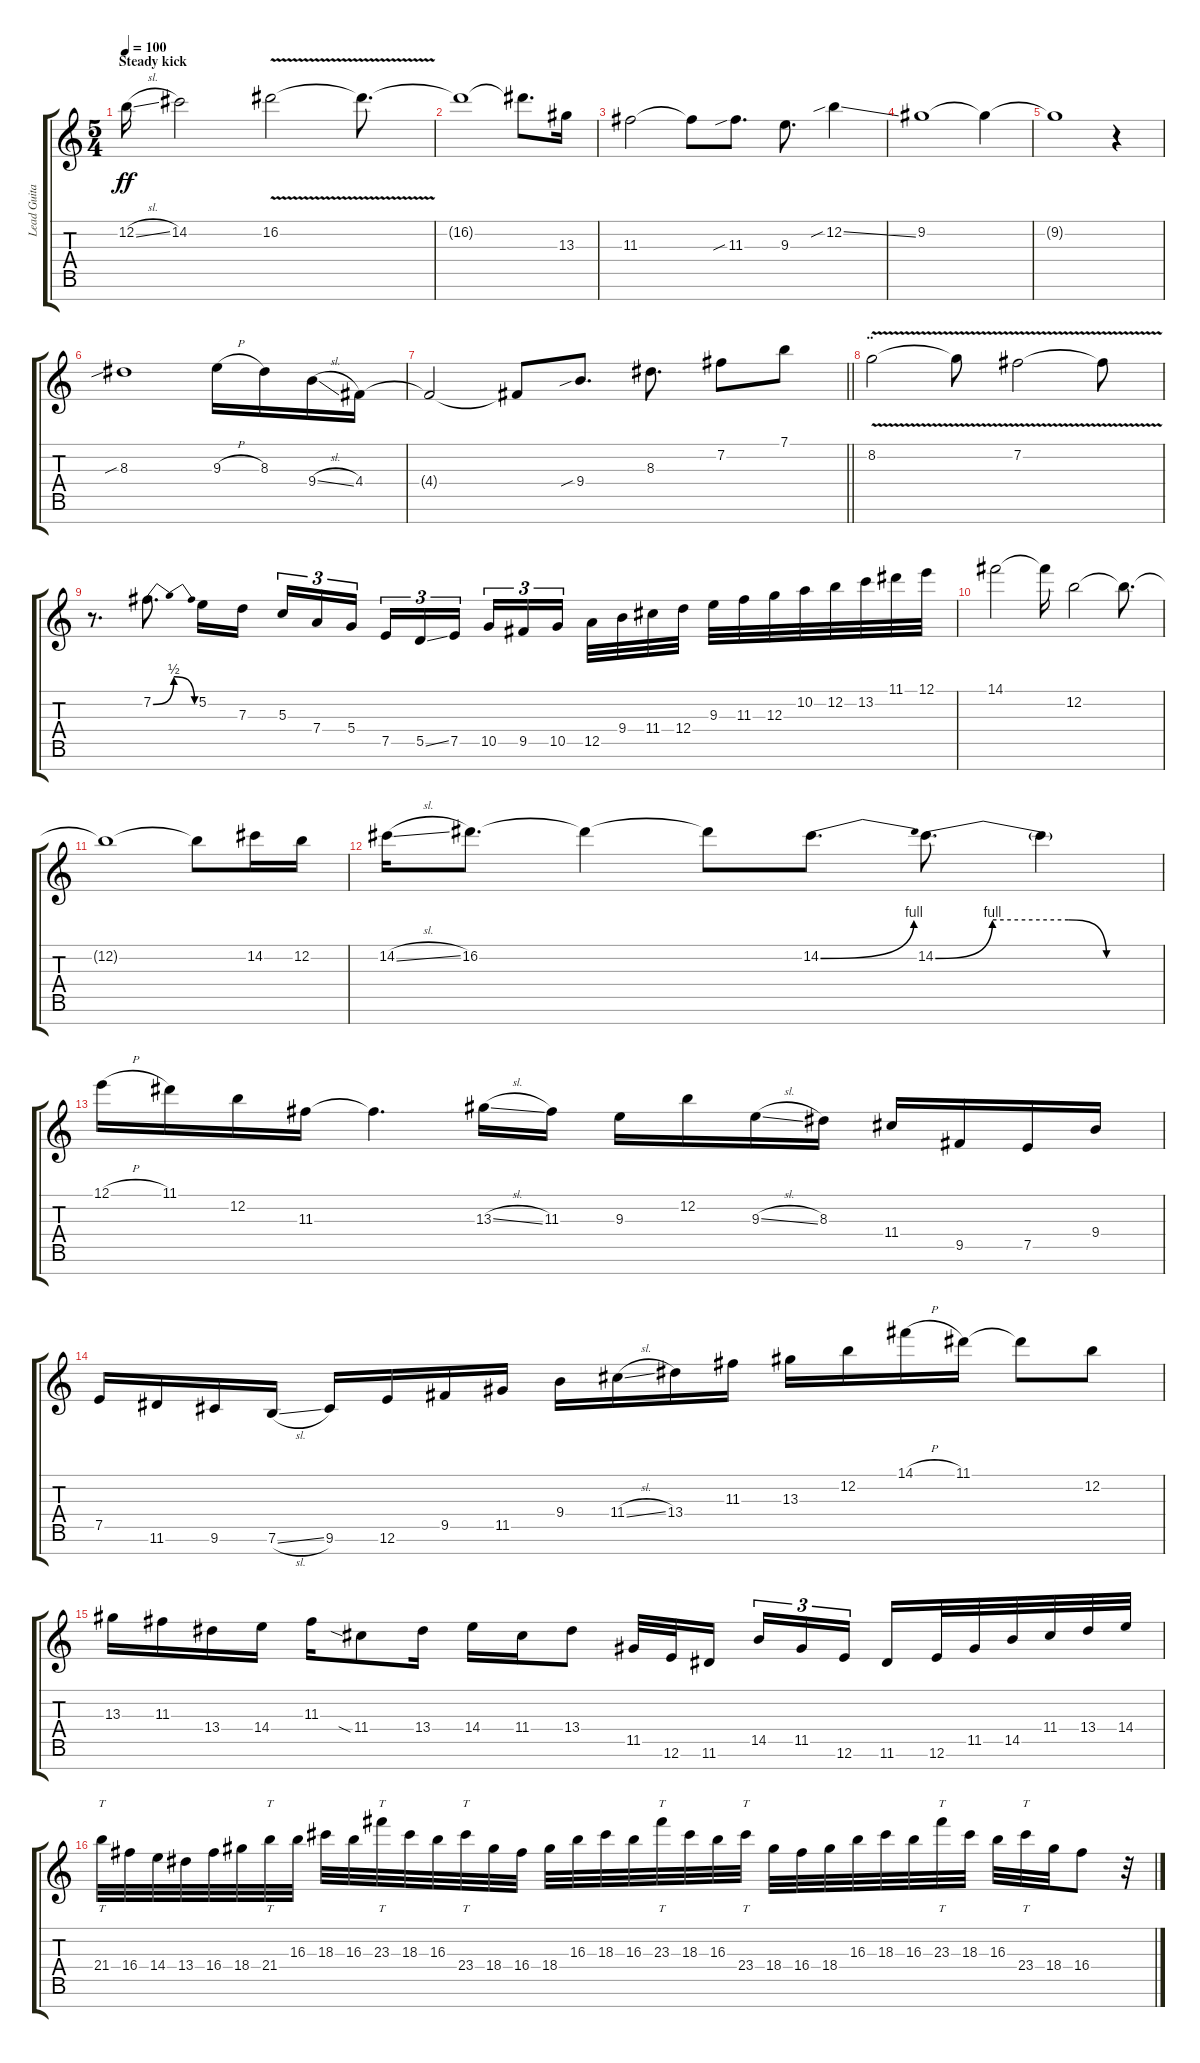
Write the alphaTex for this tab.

\track ("Lead Guitar" "Lead Guita") {instrument overdrivenguitar}
\staff {score tabs}
\tuning (E4 B3 G3 D3 A2 E2 B1) {hide}
\ts (5 4)
\section ("" "Steady kick")
\tempo 100
\clef g2
\ks c
12.2{sl}.16{dy ff} 14.2.2 16.2{v}.2 16.2{t}.8{d} |
16.2{t}.1 16.2{t}.8{d} 13.3.16 |
11.3.2 11.3{t}.8 11.3{sib}.8{d} 9.3.8{d} 12.2{sib ss}.4 |
9.2.1 9.2{t}.4 |
9.2{t}.1{volume 1} r.4 |
8.3{sib}.1{volume 16} 9.3{h}.16 8.3.16 9.4{sl}.16 4.4.16 |
\barLineRight lightlight
4.4{t}.2 4.4{t}.8 9.4{sib}.8{d} 8.3.8{d} 7.2.8 7.1.8 |
\section ("" "..")
8.2{v}.2 8.2{t}.8 7.2{v}.2 7.2{t}.8 |
r.8{d} 7.2{be (bendrelease 0 0 30 2 30 2 60 0)}.8{d} 5.2.16 7.3.16 5.3.16{tu (3 2)} 7.4.16{tu (3 2)} 5.4.16{tu (3 2) beam splitsecondary} 7.5.16{tu (3 2)} 5.5{ss}.16{tu (3 2)} 7.5.16{tu (3 2)} 10.5.16{tu (3 2)} 9.5.16{tu (3 2)} 10.5.16{tu (3 2) beam splitsecondary} 12.5.32 9.4.32 11.4.32 12.4.32 9.3.32 11.3.32 12.3.32 10.2.32 12.2.32 13.2.32 11.1.32 12.1.32 |
14.1.2 14.1{t}.16 12.2.2 12.2{t}.8{d} |
12.2{t}.1 12.2{t}.8 14.2.16 12.2.16 |
14.2{sl}.16 16.2.8{d} 16.2{t}.4 16.2{t}.8 14.2{be (bend 0 0 60 4)}.8{d} 14.2{be (custom 0 0 15 4 35 4 45 0 60 0)}.8{d} 14.2{t}.4 |
12.1{h}.16 11.1.16 12.2.16 11.3.16 11.3{t}.4{d} 13.3{sl}.16 11.3.16 9.3.16 12.2.16 9.3{sl}.16 8.3.16 11.4.16 9.5.16 7.5.16 9.4.16 |
7.5.16 11.6.16 9.6.16 7.6{sl}.16 9.6.16 12.6.16 9.5.16 11.5.16 9.4.16 11.4{sl}.16 13.4.16 11.3.16 13.3.16 12.2.16 14.1{h}.16 11.1.16 11.1{t}.8 12.2.8 |
13.3.16 11.3.16 13.4.16 14.4.16 11.3.16 11.4{sia}.8 13.4.16 14.4.16 11.4.16 13.4.8 11.5.32 12.6.32 11.6.16{beam splitsecondary} 14.5.16{tu (3 2)} 11.5.16{tu (3 2)} 12.6.16{tu (3 2)} 11.6.16 12.6.32 11.5.32 14.5.32 11.4.32 13.4.32 14.4.32 |
21.4.32{tt} 16.4.32 14.4.32 13.4.32 16.4.32 18.4.32 21.4.32{tt} 16.3.32 18.3.32 16.3.32 23.3.32{tt} 18.3.32 16.3.32 23.4.32{tt} 18.4.32 16.4.32 18.4.32 16.3.32 18.3.32 16.3.32 23.3.32{tt} 18.3.32 16.3.32 23.4.32{tt} 18.4.32 16.4.32 18.4.32 16.3.32 18.3.32 16.3.32 23.3.32{tt} 18.3.32 16.3.32 23.4.32{tt} 18.4.32 16.4.8 r.32
